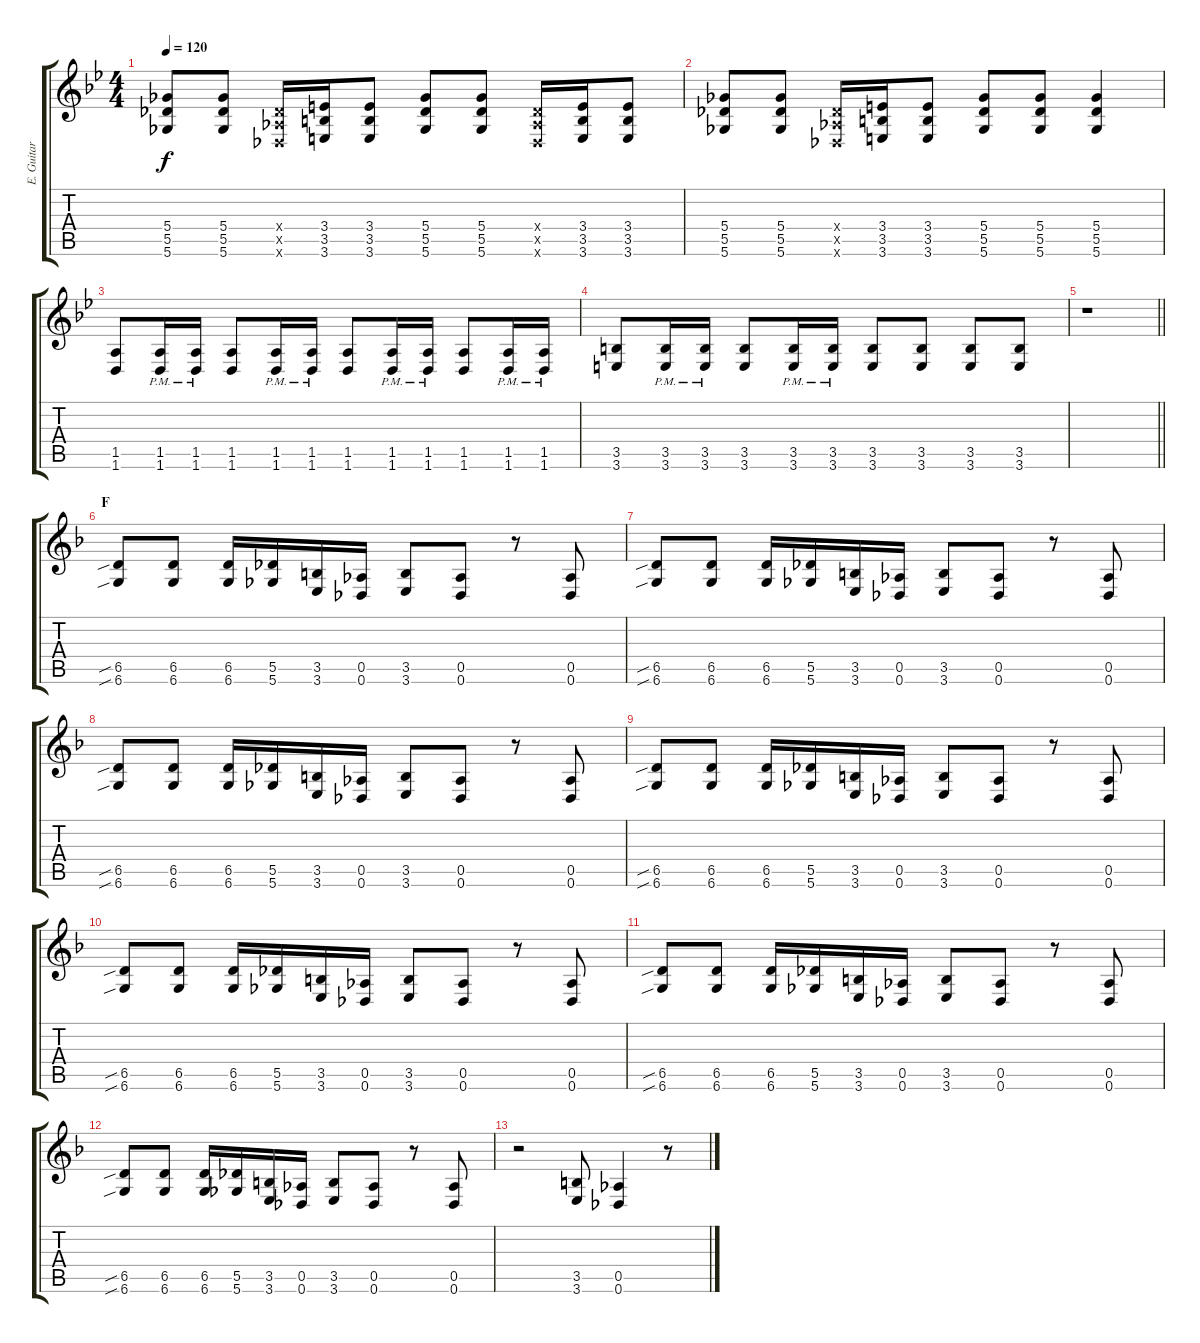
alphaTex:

\track ("E. Guitar II" "E. Guitar ") {instrument distortionguitar}
\staff {score tabs}
\tuning (Eb4 Bb3 Gb3 Db3 Ab2 Db2) {hide}
\ts (4 4)
\tempo 120
\clef g2
\ks bb
(5.4 5.5 5.6).8{dy f} (5.4 5.5 5.6).8 (0.4{x} 0.5{x} 0.6{x}).16 (3.4 3.5 3.6).16 (3.4 3.5 3.6).8 (5.4 5.5 5.6).8 (5.4 5.5 5.6).8 (0.4{x} 0.5{x} 0.6{x}).16 (3.4 3.5 3.6).16 (3.4 3.5 3.6).8 |
(5.4 5.5 5.6).8 (5.4 5.5 5.6).8 (0.4{x} 0.5{x} 0.6{x}).16 (3.4 3.5 3.6).16 (3.4 3.5 3.6).8 (5.4 5.5 5.6).8 (5.4 5.5 5.6).8 (5.4 5.5 5.6).4 |
(1.5 1.6).8 (1.5{pm} 1.6{pm}).16 (1.5{pm} 1.6{pm}).16 (1.5 1.6).8 (1.5{pm} 1.6{pm}).16 (1.5{pm} 1.6{pm}).16 (1.5 1.6).8 (1.5{pm} 1.6{pm}).16 (1.5{pm} 1.6{pm}).16 (1.5 1.6).8 (1.5{pm} 1.6{pm}).16 (1.5{pm} 1.6{pm}).16 |
(3.5 3.6).8 (3.5{pm} 3.6{pm}).16 (3.5{pm} 3.6{pm}).16 (3.5 3.6).8 (3.5{pm} 3.6{pm}).16 (3.5{pm} 3.6{pm}).16 (3.5 3.6).8 (3.5 3.6).8 (3.5 3.6).8 (3.5 3.6).8 |
\barLineRight lightlight
r.1 |
\section ("" "F")
\ks f
(6.5{sib} 6.6{sib}).8 (6.5 6.6).8 (6.5 6.6).16 (5.5 5.6).16 (3.5 3.6).16 (0.5 0.6).16 (3.5 3.6).8 (0.5 0.6).8 r.8 (0.5 0.6).8 |
(6.5{sib} 6.6{sib}).8 (6.5 6.6).8 (6.5 6.6).16 (5.5 5.6).16 (3.5 3.6).16 (0.5 0.6).16 (3.5 3.6).8 (0.5 0.6).8 r.8 (0.5 0.6).8 |
(6.5{sib} 6.6{sib}).8 (6.5 6.6).8 (6.5 6.6).16 (5.5 5.6).16 (3.5 3.6).16 (0.5 0.6).16 (3.5 3.6).8 (0.5 0.6).8 r.8 (0.5 0.6).8 |
(6.5{sib} 6.6{sib}).8 (6.5 6.6).8 (6.5 6.6).16 (5.5 5.6).16 (3.5 3.6).16 (0.5 0.6).16 (3.5 3.6).8 (0.5 0.6).8 r.8 (0.5 0.6).8 |
(6.5{sib} 6.6{sib}).8 (6.5 6.6).8 (6.5 6.6).16 (5.5 5.6).16 (3.5 3.6).16 (0.5 0.6).16 (3.5 3.6).8 (0.5 0.6).8 r.8 (0.5 0.6).8 |
(6.5{sib} 6.6{sib}).8 (6.5 6.6).8 (6.5 6.6).16 (5.5 5.6).16 (3.5 3.6).16 (0.5 0.6).16 (3.5 3.6).8 (0.5 0.6).8 r.8 (0.5 0.6).8 |
(6.5{sib} 6.6{sib}).8 (6.5 6.6).8 (6.5 6.6).16 (5.5 5.6).16 (3.5 3.6).16 (0.5 0.6).16 (3.5 3.6).8 (0.5 0.6).8 r.8 (0.5 0.6).8 |
r.2 (3.5 3.6).8 (0.5 0.6).4 r.8
